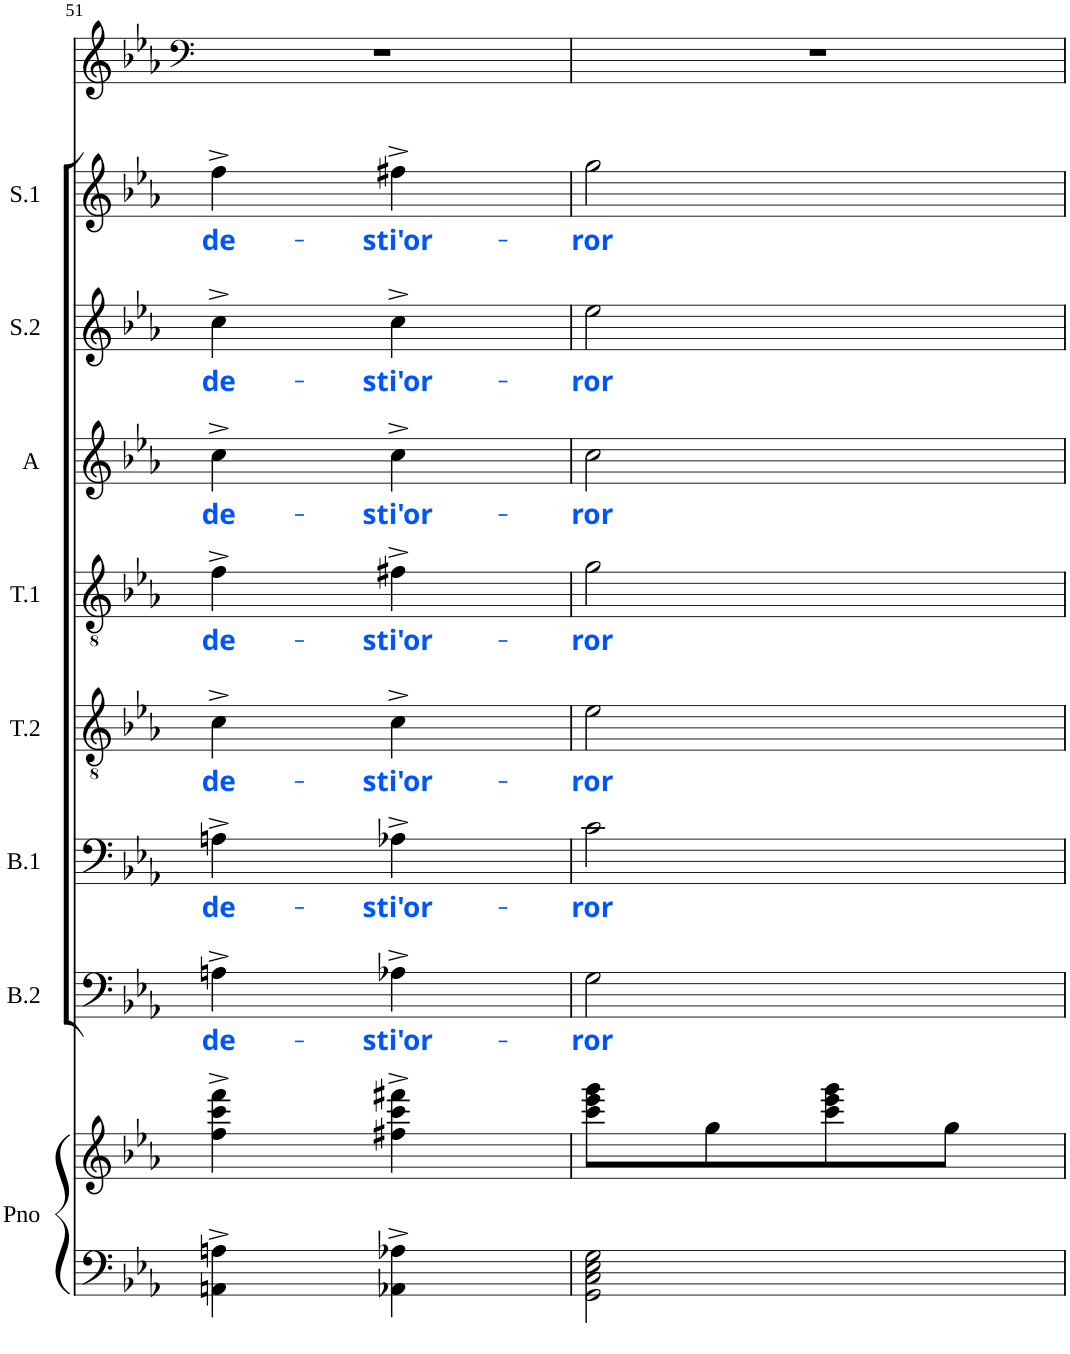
**kern	**kern	**kern	**text	**kern	**text	**kern	**text	**kern	**text	**kern	**text	**kern	**text	**kern	**text	**kern
*part9	*part9	*part8	*part8	*part7	*part7	*part6	*part6	*part5	*part5	*part4	*part4	*part3	*part3	*part2	*part2	*part1
*staff10	*staff9	*staff8	*staff8	*staff7	*staff7	*staff6	*staff6	*staff5	*staff5	*staff4	*staff4	*staff3	*staff3	*staff2	*staff2	*staff1
*I"Piano	*	*I"Basse 2	*	*I"Basse 1	*	*I"Tenor 2	*	*I"Tenor 1	*	*I"Alto	*	*I"Soprano 2	*	*I"Soprano 1	*	*I"Voice
*I'Pno	*	*I'B.2	*	*I'B.1	*	*I'T.2	*	*I'T.1	*	*I'A	*	*I'S.2	*	*I'S.1	*	*
!!LO:PB:g=z
*clefF4	*clefG2	*clefF4	*	*clefF4	*	*clefGv2	*	*clefGv2	*	*clefG2	*	*clefG2	*	*clefG2	*	*clefF4
*	*	*	*	*	*	*	*	*	*	*	*	*	*	*	*	*Trd12c21
*k[b-e-a-]	*k[b-e-a-]	*k[b-e-a-]	*	*k[b-e-a-]	*	*k[b-e-a-]	*	*k[b-e-a-]	*	*k[b-e-a-]	*	*k[b-e-a-]	*	*k[b-e-a-]	*	*k[b-e-a-]
*E-:	*E-:	*E-:	*	*E-:	*	*E-:	*	*E-:	*	*E-:	*	*E-:	*	*E-:	*	*E-:
*M2/4	*M2/4	*M2/4	*	*M2/4	*	*M2/4	*	*M2/4	*	*M2/4	*	*M2/4	*	*M2/4	*	*M2/4
=51	=51	=51	=51	=51	=51	=51	=51	=51	=51	=51	=51	=51	=51	=51	=51	=51
!	!	!	!LO:LY:b:color=#0055FF	!	!LO:LY:b:color=#0055FF	!	!LO:LY:b:color=#0055FF	!	!LO:LY:b:color=#0055FF	!	!LO:LY:b:color=#0055FF	!	!LO:LY:b:color=#0055FF	!	!LO:LY:b:color=#0055FF	!
4AAn\^ 4An\^	4ff\^ 4ccc\^ 4fff\^	4An^\	de-	4An^\	de-	4c^\	de-	4f^\	de-	4cc^\	de-	4cc^\	de-	4ff^\	de-	2r
!	!	!	!LO:LY:b:color=#0055FF	!	!LO:LY:b:color=#0055FF	!	!LO:LY:b:color=#0055FF	!	!LO:LY:b:color=#0055FF	!	!LO:LY:b:color=#0055FF	!	!LO:LY:b:color=#0055FF	!	!LO:LY:b:color=#0055FF	!
4AA-X\^ 4A-X\^	4ff#X\^ 4ccc\^ 4fff#X\^	4A-X^\	-sti'or-	4A-X^\	-sti'or-	4c^\	-sti'or-	4f#X^\	-sti'or-	4cc^\	-sti'or-	4cc^\	-sti'or-	4ff#X^\	-sti'or-	.
=52	=52	=52	=52	=52	=52	=52	=52	=52	=52	=52	=52	=52	=52	=52	=52	=52
!	!	!	!LO:LY:b:color=#0055FF	!	!LO:LY:b:color=#0055FF	!	!LO:LY:b:color=#0055FF	!	!LO:LY:b:color=#0055FF	!	!LO:LY:b:color=#0055FF	!	!LO:LY:b:color=#0055FF	!	!LO:LY:b:color=#0055FF	!
2GG\ 2C\ 2E-\ 2G\	8ccc\ 8eee-\ 8ggg\L	2G\	-ror	2c\	-ror	2e-\	-ror	2g\	-ror	2cc\	-ror	2ee-\	-ror	2gg\	-ror	2r
.	8gg\	.	.	.	.	.	.	.	.	.	.	.	.	.	.	.
.	8ccc\ 8eee-\ 8ggg\	.	.	.	.	.	.	.	.	.	.	.	.	.	.	.
.	8gg\J	.	.	.	.	.	.	.	.	.	.	.	.	.	.	.
=	=	=	=	=	=	=	=	=	=	=	=	=	=	=	=	=
*-	*-	*-	*-	*-	*-	*-	*-	*-	*-	*-	*-	*-	*-	*-	*-	*-
